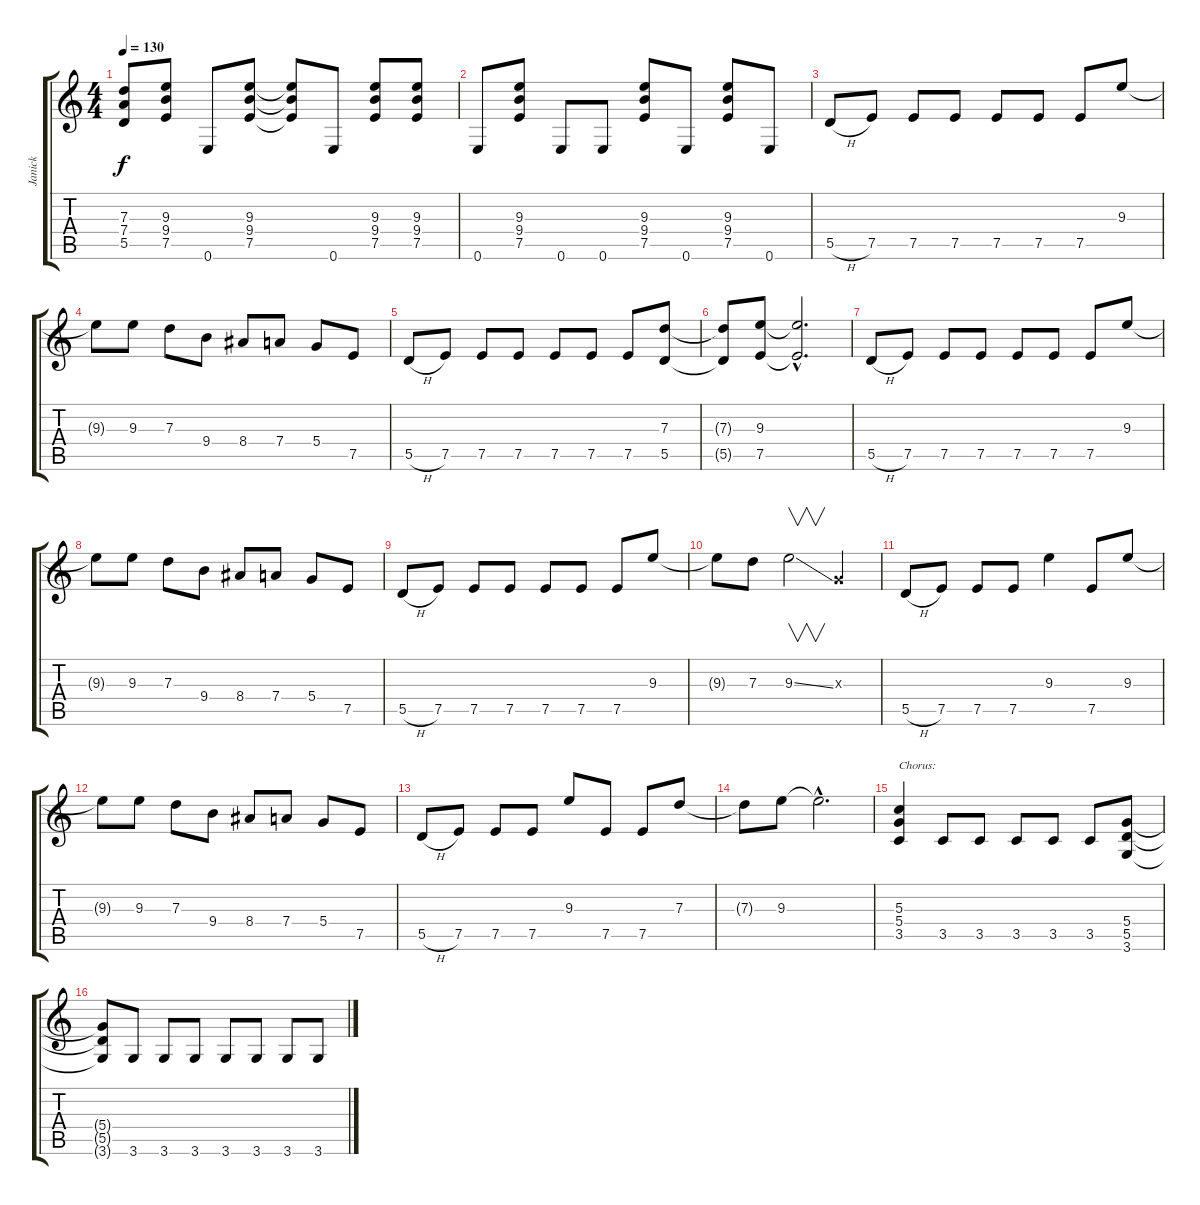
\track ("Janick" "Janick") {instrument distortionguitar}
\staff {score tabs}
\tuning (E4 B3 G3 D3 A2 E2) {hide}
\ts (4 4)
\tempo 130
\clef g2
\ks c
(7.3 7.4 5.5).8{dy f} (9.3 9.4 7.5).8 0.6.8 (9.3 9.4 7.5).8 (9.3{t} 9.4{t} 7.5{t}).8 0.6.8 (9.3 9.4 7.5).8 (9.3 9.4 7.5).8 |
0.6.8 (9.3 9.4 7.5).8 0.6.8 0.6.8 (9.3 9.4 7.5).8 0.6.8 (9.3 9.4 7.5).8 0.6.8 |
5.5{h}.8{volume 14} 7.5.8 7.5.8 7.5.8 7.5.8 7.5.8 7.5.8 9.3.8 |
9.3{t}.8 9.3.8 7.3.8 9.4.8 8.4.8 7.4.8 5.4.8 7.5.8 |
5.5{h}.8 7.5.8 7.5.8 7.5.8 7.5.8 7.5.8 7.5.8 (7.3 5.5).8 |
(7.3{t} 5.5{t}).8 (9.3 7.5).8 (9.3{hac t} 7.5{hac t}).2{d} |
5.5{h}.8 7.5.8 7.5.8 7.5.8 7.5.8 7.5.8 7.5.8 9.3.8 |
9.3{t}.8 9.3.8 7.3.8 9.4.8 8.4.8 7.4.8 5.4.8 7.5.8 |
5.5{h}.8 7.5.8 7.5.8 7.5.8 7.5.8 7.5.8 7.5.8 9.3.8 |
9.3{t}.8 7.3.8 9.3{ss}.2{v} 0.3{x}.4 |
5.5{h}.8 7.5.8 7.5.8 7.5.8 9.3.4 7.5.8 9.3.8 |
9.3{t}.8 9.3.8 7.3.8 9.4.8 8.4.8 7.4.8 5.4.8 7.5.8 |
5.5{h}.8 7.5.8 7.5.8 7.5.8 9.3.8 7.5.8 7.5.8 7.3.8 |
7.3{t}.8 9.3.8 9.3{hac t}.2{d} |
(5.3 5.4 3.5).4{txt "Chorus:" volume 10} 3.5.8 3.5.8 3.5.8 3.5.8 3.5.8 (5.4 5.5 3.6).8 |
(5.4{t} 5.5{t} 3.6{t}).8 3.6.8 3.6.8 3.6.8 3.6.8 3.6.8 3.6.8 3.6.8
